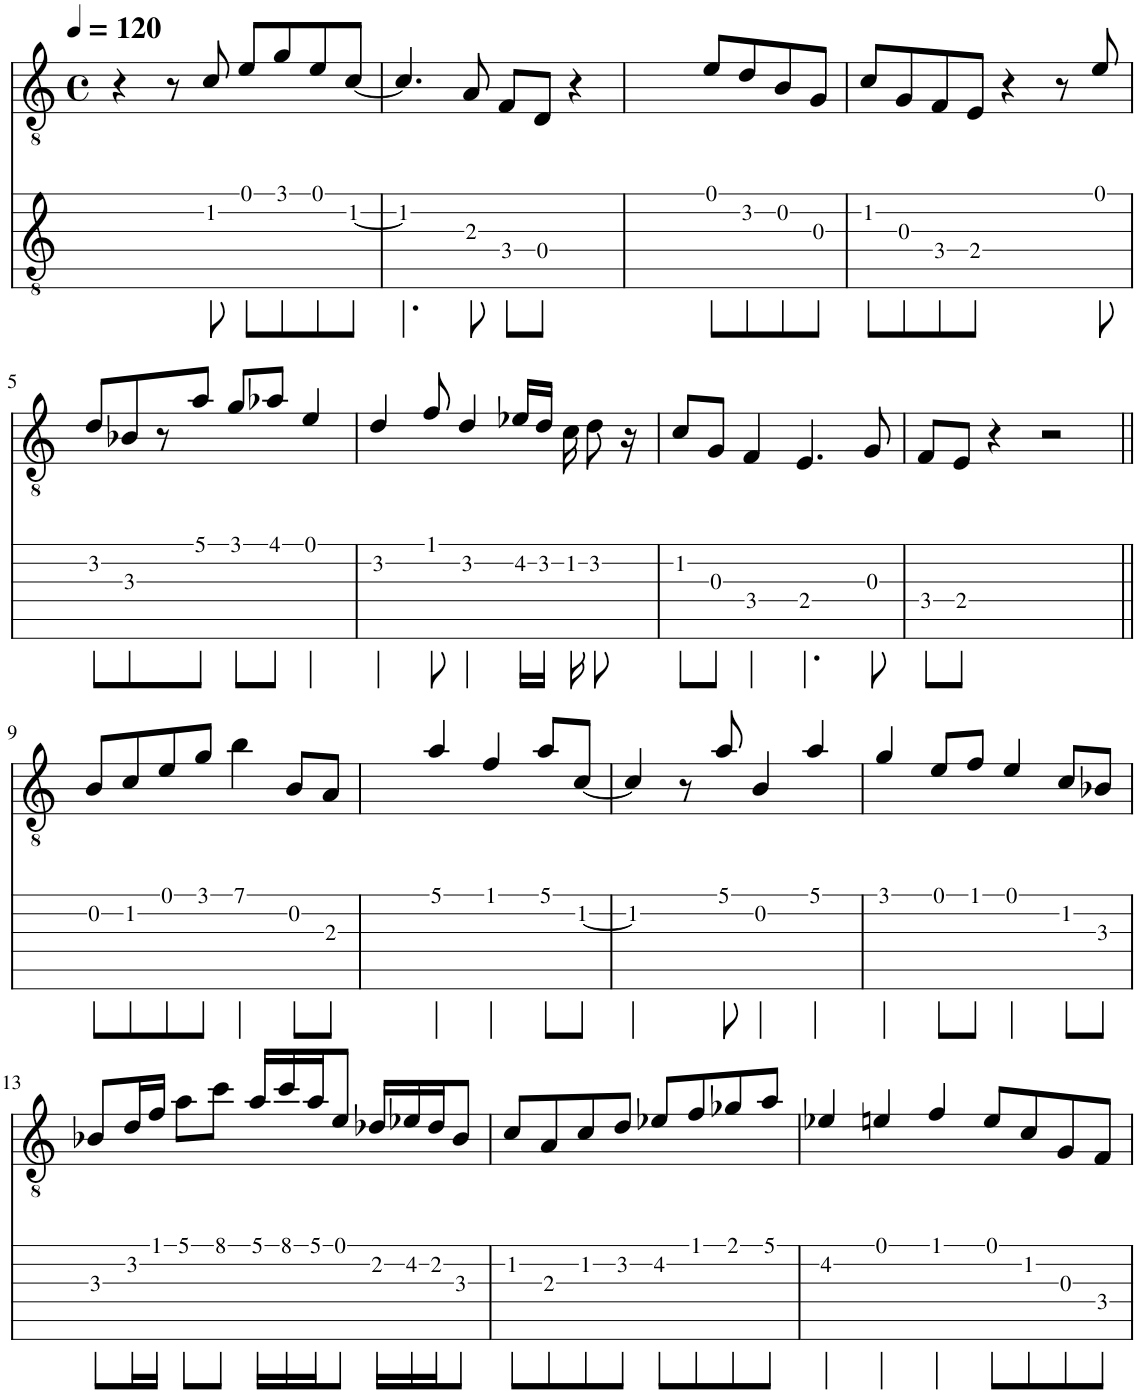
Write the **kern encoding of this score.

**kern	**kern
*part1	*part1
*staff2	*staff1
*I"Electric Guitar	*
*I'El. Guit.	*
*stria6	*
*clefGv2	*clefGv2
*k[]	*k[]
*M4/4	*M4/4
*met(c)	*met(c)
*MM120	*MM120
=1	=1
4r	4r
8r	8r
8c\	8c/
8e\L	8e/L
8g\	8g/
8e\	8e/
[<8c\J	[<8c/J
=2	=2
4.c\]	4.c/]
8A\	8A/
8F\L	8F/L
8D\J	8D/J
4r	4r
=3	=3
2ryy	2ryy
8e\L	8e/L
8d\	8d/
8B\	8B/
8G\J	8G/J
=4	=4
8c\L	8c/L
8G\	8G/
8F\	8F/
8E\J	8E/J
4r	4r
8r	8r
8e\	8e/
!!LO:LB:g=z
=5	=5
8d\L	8d/L
8B-X\	8B-X/
8r	8r
8a\J	8a/J
8g\L	8g/L
8a-X\J	8a-X/J
4e\	4e/
=6	=6
4d\	4d/
8f\	8f/
4d\	4d/
16e-X\LL	16e-X/LL
16d\JJ	16d/JJ
16c\	16c\
8d\	8d\
16r	16r
=7	=7
8c\L	8c/L
8G\J	8G/J
4F\	4F/
4.E\	4.E/
8G\	8G/
=8	=8
8F\L	8F/L
8E\J	8E/J
4r	4r
2r	2r
!!LO:LB:g=z
=9||	=9||
8B\L	8B/L
8c\	8c/
8e\	8e/
8g\J	8g/J
4b\	4b\
8B\L	8B/L
8A\J	8A/J
=10	=10
4.ryy	4.ryy
4a\	4a/
4f\	4f/
8a\L	8a/L
[<8c\J	[<8c/J
=11	=11
4c\]	4c/]
8r	8r
8a\	8a/
4B\	4B/
4a\	4a/
=12	=12
4g\	4g/
8e\L	8e/L
8f\J	8f/J
4e\	4e/
8c\L	8c/L
8B-X\J	8B-X/J
!!LO:LB:g=z
=13	=13
8B-X\L	8B-X/L
16d\L	16d/L
16f\JJ	16f/JJ
8a\L	8a\L
8cc\J	8cc\J
16a\LL	16a/LL
16cc\	16cc/
16a\J	16a/J
8e\J	8e/J
16d-X\LL	16d-X/LL
16e-X\	16e-X/
16d-\J	16d-/J
8B-\J	8B-/J
=14	=14
8c\L	8c/L
8A\	8A/
8c\	8c/
8d\J	8d/J
8e-X\L	8e-X/L
8f\	8f/
8g-X\	8g-X/
8a\J	8a/J
=15	=15
4e-X\	4e-X/
4en\	4en/
4f\	4f/
8e\L	8e/L
8c\	8c/
8G\	8G/
8F\J	8F/J
=	=
*-	*-
